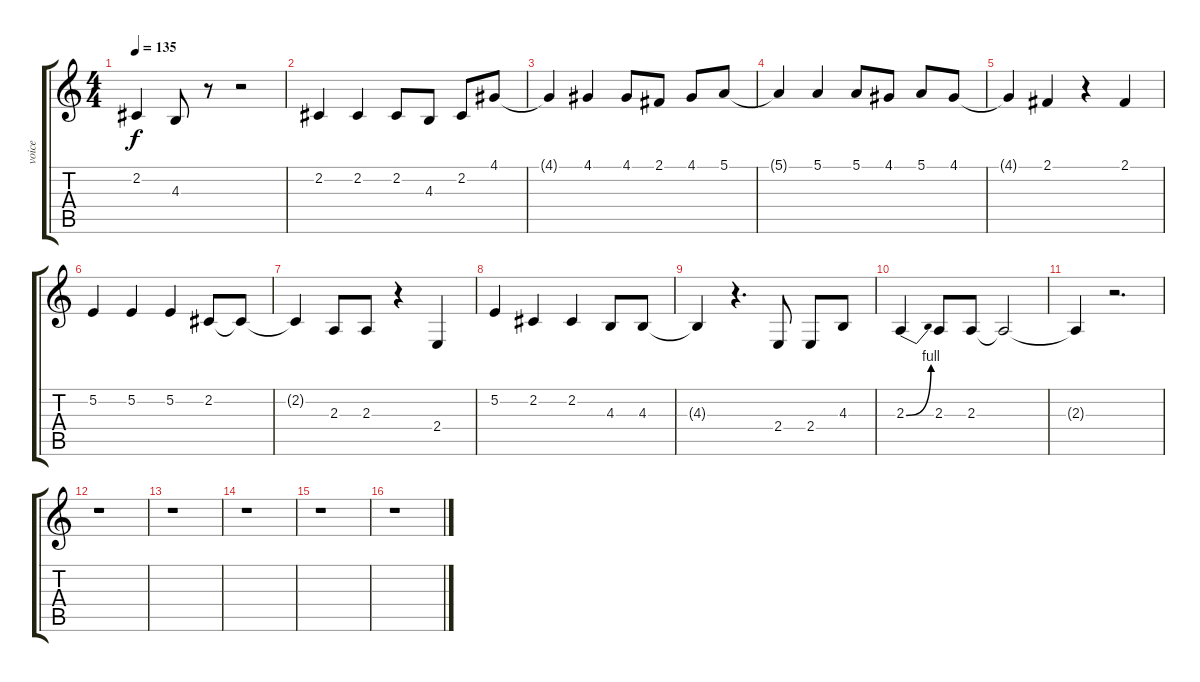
\track ("voice" "voice") {instrument violin}
\staff {score tabs}
\tuning (E4 B3 G3 D3 A2 E2) {hide}
\ts (4 4)
\tempo 135
\clef g2
\ks c
2.2.4{dy f} 4.3.8 r.8 r.2 |
2.2.4 2.2.4 2.2.8 4.3.8 2.2.8 4.1.8 |
4.1{t}.4 4.1.4 4.1.8 2.1.8 4.1.8 5.1.8 |
5.1{t}.4 5.1.4 5.1.8 4.1.8 5.1.8 4.1.8 |
4.1{t}.4 2.1.4 r.4 2.1.4 |
5.2.4 5.2.4 5.2.4 2.2.8 2.2{t}.8 |
2.2{t}.4 2.3.8 2.3.8 r.4 2.4.4 |
5.2.4 2.2.4 2.2.4 4.3.8 4.3.8 |
4.3{t}.4 r.4{d} 2.4.8 2.4.8 4.3.8 |
2.3{be (bend 0 0 60 4)}.4 2.3.8 2.3.8 2.3{t}.2 |
2.3{t}.4 r.2{d} |
r.1 |
r.1 |
r.1 |
r.1 |
r.1
